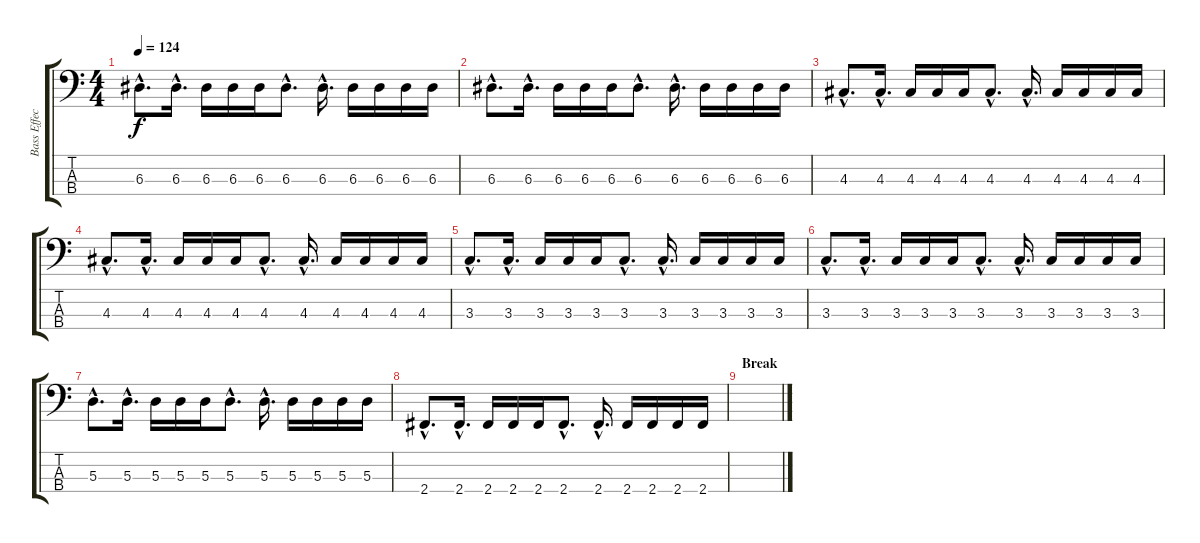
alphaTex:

\track ("Bass Effect" "Bass Effec") {instrument overdrivenguitar}
\staff {score tabs}
\tuning (G2 D2 A1 E1) {hide}
\ts (4 4)
\tempo 124
\clef f4
\ks c
6.3{hac}.8{d dy f} 6.3{hac}.16{d} 6.3.16 6.3.16 6.3.16 6.3{hac}.8{d} 6.3{hac}.16{d} 6.3.16 6.3.16 6.3.16 6.3.16 |
6.3{hac}.8{d} 6.3{hac}.16{d} 6.3.16 6.3.16 6.3.16 6.3{hac}.8{d} 6.3{hac}.16{d} 6.3.16 6.3.16 6.3.16 6.3.16 |
4.3{hac}.8{d} 4.3{hac}.16{d} 4.3.16 4.3.16 4.3.16 4.3{hac}.8{d} 4.3{hac}.16{d} 4.3.16 4.3.16 4.3.16 4.3.16 |
4.3{hac}.8{d} 4.3{hac}.16{d} 4.3.16 4.3.16 4.3.16 4.3{hac}.8{d} 4.3{hac}.16{d} 4.3.16 4.3.16 4.3.16 4.3.16 |
3.3{hac}.8{d} 3.3{hac}.16{d} 3.3.16 3.3.16 3.3.16 3.3{hac}.8{d} 3.3{hac}.16{d} 3.3.16 3.3.16 3.3.16 3.3.16 |
3.3{hac}.8{d} 3.3{hac}.16{d} 3.3.16 3.3.16 3.3.16 3.3{hac}.8{d} 3.3{hac}.16{d} 3.3.16 3.3.16 3.3.16 3.3.16 |
5.3{hac}.8{d} 5.3{hac}.16{d} 5.3.16 5.3.16 5.3.16 5.3{hac}.8{d} 5.3{hac}.16{d} 5.3.16 5.3.16 5.3.16 5.3.16 |
2.4{hac}.8{d} 2.4{hac}.16{d} 2.4.16 2.4.16 2.4.16 2.4{hac}.8{d} 2.4{hac}.16{d} 2.4.16 2.4.16 2.4.16 2.4.16 |
\section ("" "Break")
